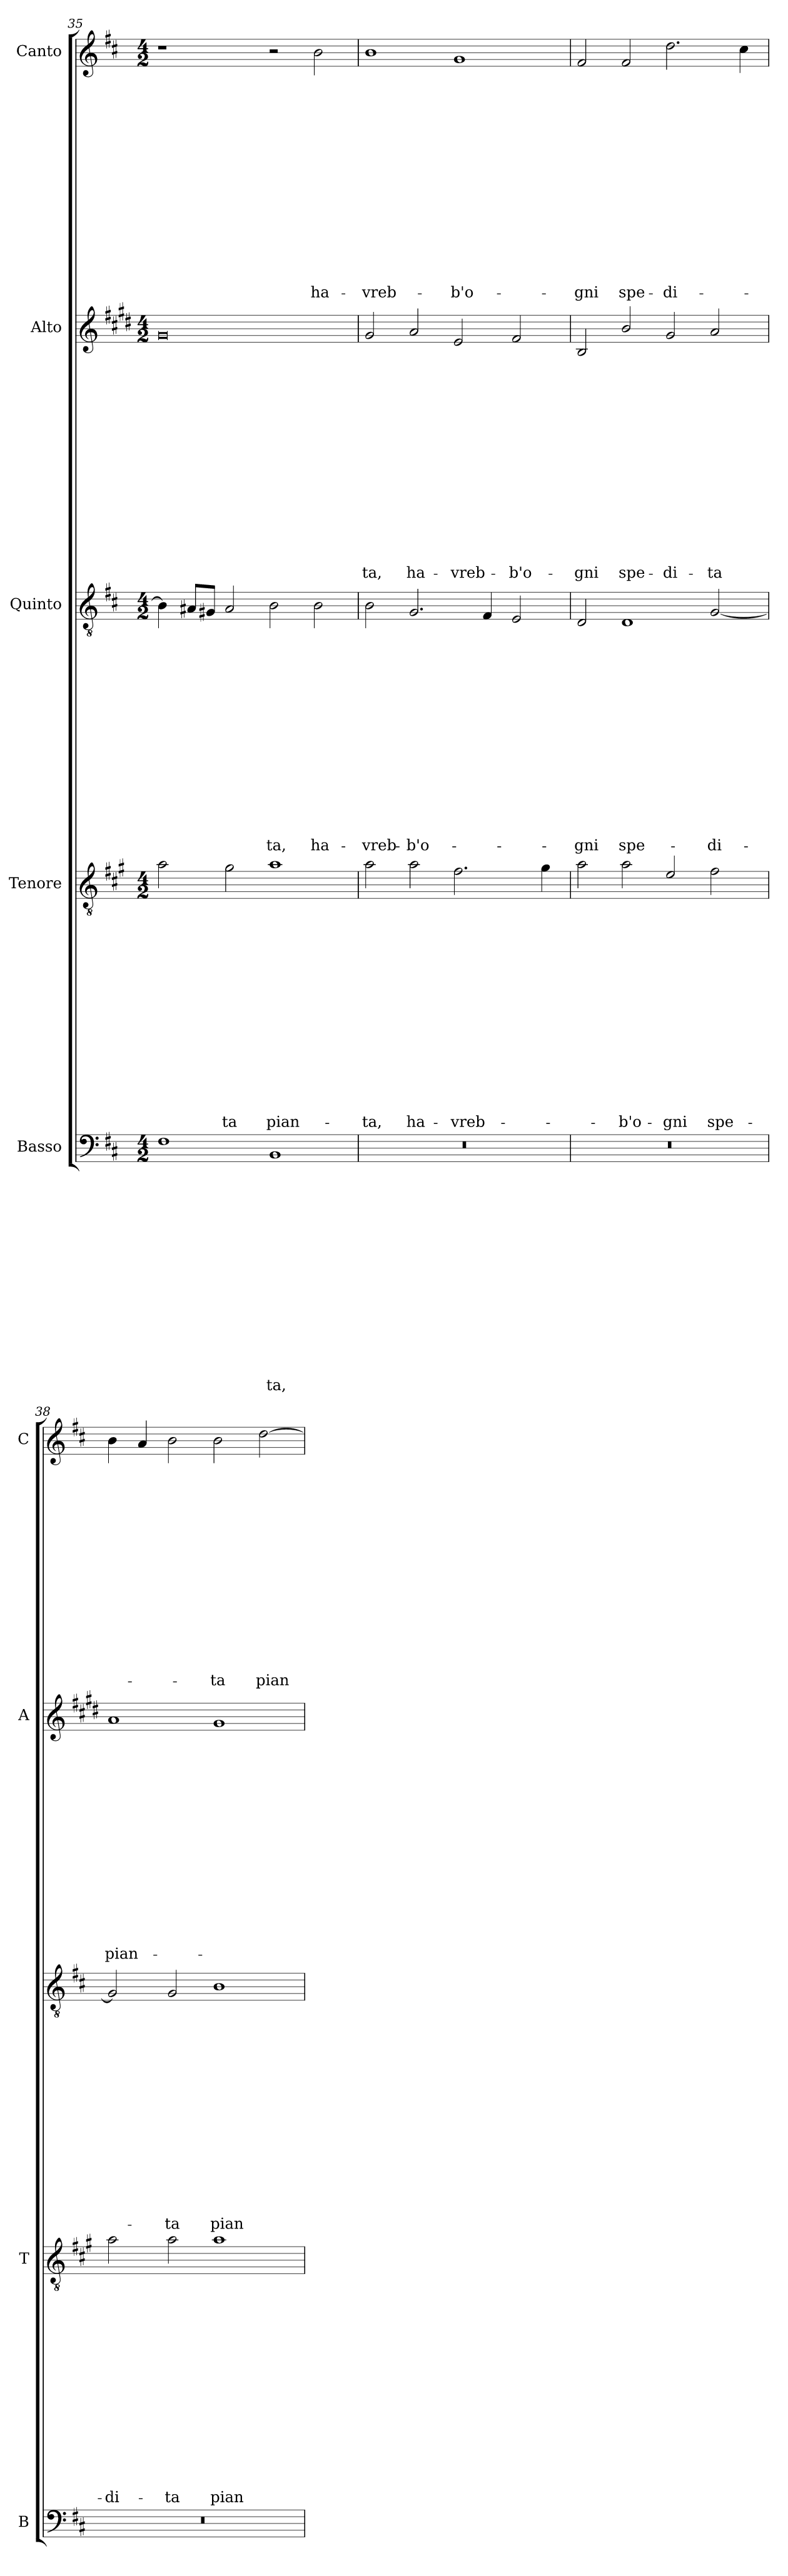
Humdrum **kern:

**kern	**text	**text	**text	**text	**text	**text	**text	**text	**text	**text	**text	**text	**text	**text	**text	**kern	**text	**text	**text	**text	**text	**text	**text	**text	**text	**text	**text	**text	**text	**text	**text	**kern	**text	**text	**text	**text	**text	**text	**text	**text	**text	**text	**text	**text	**text	**text	**text	**kern	**text	**text	**text	**text	**text	**text	**text	**text	**text	**text	**text	**text	**text	**text	**text	**kern	**text	**text	**text	**text	**text	**text	**text	**text	**text	**text	**text	**text	**text	**text	**text
*part5	*part5	*part5	*part5	*part5	*part5	*part5	*part5	*part5	*part5	*part5	*part5	*part5	*part5	*part5	*part5	*part4	*part4	*part4	*part4	*part4	*part4	*part4	*part4	*part4	*part4	*part4	*part4	*part4	*part4	*part4	*part4	*part3	*part3	*part3	*part3	*part3	*part3	*part3	*part3	*part3	*part3	*part3	*part3	*part3	*part3	*part3	*part3	*part2	*part2	*part2	*part2	*part2	*part2	*part2	*part2	*part2	*part2	*part2	*part2	*part2	*part2	*part2	*part2	*part1	*part1	*part1	*part1	*part1	*part1	*part1	*part1	*part1	*part1	*part1	*part1	*part1	*part1	*part1	*part1
*staff5	*staff5	*staff5	*staff5	*staff5	*staff5	*staff5	*staff5	*staff5	*staff5	*staff5	*staff5	*staff5	*staff5	*staff5	*staff5	*staff4	*staff4	*staff4	*staff4	*staff4	*staff4	*staff4	*staff4	*staff4	*staff4	*staff4	*staff4	*staff4	*staff4	*staff4	*staff4	*staff3	*staff3	*staff3	*staff3	*staff3	*staff3	*staff3	*staff3	*staff3	*staff3	*staff3	*staff3	*staff3	*staff3	*staff3	*staff3	*staff2	*staff2	*staff2	*staff2	*staff2	*staff2	*staff2	*staff2	*staff2	*staff2	*staff2	*staff2	*staff2	*staff2	*staff2	*staff2	*staff1	*staff1	*staff1	*staff1	*staff1	*staff1	*staff1	*staff1	*staff1	*staff1	*staff1	*staff1	*staff1	*staff1	*staff1	*staff1
*I"Basso	*	*	*	*	*	*	*	*	*	*	*	*	*	*	*	*I"Tenore	*	*	*	*	*	*	*	*	*	*	*	*	*	*	*	*I"Quinto	*	*	*	*	*	*	*	*	*	*	*	*	*	*	*	*I"Alto	*	*	*	*	*	*	*	*	*	*	*	*	*	*	*	*I"Canto	*	*	*	*	*	*	*	*	*	*	*	*	*	*	*
*I'B	*	*	*	*	*	*	*	*	*	*	*	*	*	*	*	*I'T	*	*	*	*	*	*	*	*	*	*	*	*	*	*	*	*	*	*	*	*	*	*	*	*	*	*	*	*	*	*	*	*I'A	*	*	*	*	*	*	*	*	*	*	*	*	*	*	*	*I'C	*	*	*	*	*	*	*	*	*	*	*	*	*	*	*
*clefF4	*	*	*	*	*	*	*	*	*	*	*	*	*	*	*	*clefGv2	*	*	*	*	*	*	*	*	*	*	*	*	*	*	*	*clefGv2	*	*	*	*	*	*	*	*	*	*	*	*	*	*	*	*clefG2	*	*	*	*	*	*	*	*	*	*	*	*	*	*	*	*clefG2	*	*	*	*	*	*	*	*	*	*	*	*	*	*	*
*	*	*	*	*	*	*	*	*	*	*	*	*	*	*	*	*ITrd4c7	*	*	*	*	*	*	*	*	*	*	*	*	*	*	*	*	*	*	*	*	*	*	*	*	*	*	*	*	*	*	*	*ITrd1c2	*	*	*	*	*	*	*	*	*	*	*	*	*	*	*	*	*	*	*	*	*	*	*	*	*	*	*	*	*	*	*
*k[f#c#]	*	*	*	*	*	*	*	*	*	*	*	*	*	*	*	*k[f#c#]	*	*	*	*	*	*	*	*	*	*	*	*	*	*	*	*k[f#c#]	*	*	*	*	*	*	*	*	*	*	*	*	*	*	*	*k[f#c#]	*	*	*	*	*	*	*	*	*	*	*	*	*	*	*	*k[f#c#]	*	*	*	*	*	*	*	*	*	*	*	*	*	*	*
*D:	*	*	*	*	*	*	*	*	*	*	*	*	*	*	*	*D:	*	*	*	*	*	*	*	*	*	*	*	*	*	*	*	*D:	*	*	*	*	*	*	*	*	*	*	*	*	*	*	*	*D:	*	*	*	*	*	*	*	*	*	*	*	*	*	*	*	*D:	*	*	*	*	*	*	*	*	*	*	*	*	*	*	*
*M4/2	*	*	*	*	*	*	*	*	*	*	*	*	*	*	*	*M4/2	*	*	*	*	*	*	*	*	*	*	*	*	*	*	*	*M4/2	*	*	*	*	*	*	*	*	*	*	*	*	*	*	*	*M4/2	*	*	*	*	*	*	*	*	*	*	*	*	*	*	*	*M4/2	*	*	*	*	*	*	*	*	*	*	*	*	*	*	*
=35	=35	=35	=35	=35	=35	=35	=35	=35	=35	=35	=35	=35	=35	=35	=35	=35	=35	=35	=35	=35	=35	=35	=35	=35	=35	=35	=35	=35	=35	=35	=35	=35	=35	=35	=35	=35	=35	=35	=35	=35	=35	=35	=35	=35	=35	=35	=35	=35	=35	=35	=35	=35	=35	=35	=35	=35	=35	=35	=35	=35	=35	=35	=35	=35	=35	=35	=35	=35	=35	=35	=35	=35	=35	=35	=35	=35	=35	=35	=35
1F#	.	.	.	.	.	.	.	.	.	.	.	.	.	.	.	2d\	.	.	.	.	.	.	.	.	.	.	.	.	.	.	.	4B\]	.	.	.	.	.	.	.	.	.	.	.	.	.	.	.	0f#	.	.	.	.	.	.	.	.	.	.	.	.	.	.	.	1r	.	.	.	.	.	.	.	.	.	.	.	.	.	.	.
.	.	.	.	.	.	.	.	.	.	.	.	.	.	.	.	.	.	.	.	.	.	.	.	.	.	.	.	.	.	.	.	8A#X/L	.	.	.	.	.	.	.	.	.	.	.	.	.	.	.	.	.	.	.	.	.	.	.	.	.	.	.	.	.	.	.	.	.	.	.	.	.	.	.	.	.	.	.	.	.	.	.
.	.	.	.	.	.	.	.	.	.	.	.	.	.	.	.	.	.	.	.	.	.	.	.	.	.	.	.	.	.	.	.	8G#X/J	.	.	.	.	.	.	.	.	.	.	.	.	.	.	.	.	.	.	.	.	.	.	.	.	.	.	.	.	.	.	.	.	.	.	.	.	.	.	.	.	.	.	.	.	.	.	.
!	!	!	!	!	!	!	!	!	!	!	!	!	!	!	!	!	!	!	!	!	!	!	!	!	!	!	!	!	!	!	!LO:LY:b	!	!	!	!	!	!	!	!	!	!	!	!	!	!	!	!	!	!	!	!	!	!	!	!	!	!	!	!	!	!	!	!	!	!	!	!	!	!	!	!	!	!	!	!	!	!	!	!
.	.	.	.	.	.	.	.	.	.	.	.	.	.	.	.	2c#\	.	.	.	.	.	.	.	.	.	.	.	.	.	.	-ta	2A#/	.	.	.	.	.	.	.	.	.	.	.	.	.	.	.	.	.	.	.	.	.	.	.	.	.	.	.	.	.	.	.	.	.	.	.	.	.	.	.	.	.	.	.	.	.	.	.
!	!	!	!	!	!	!	!	!	!	!	!	!	!	!	!LO:LY:b	!	!	!	!	!	!	!	!	!	!	!	!	!	!	!	!LO:LY:b	!	!	!	!	!	!	!	!	!	!	!	!	!	!	!	!LO:LY:b	!	!	!	!	!	!	!	!	!	!	!	!	!	!	!	!	!	!	!	!	!	!	!	!	!	!	!	!	!	!	!	!
1BB	.	.	.	.	.	.	.	.	.	.	.	.	.	.	-ta,	1d	.	.	.	.	.	.	.	.	.	.	.	.	.	.	pian-	2B\	.	.	.	.	.	.	.	.	.	.	.	.	.	.	-ta,	.	.	.	.	.	.	.	.	.	.	.	.	.	.	.	.	2r	.	.	.	.	.	.	.	.	.	.	.	.	.	.	.
!	!	!	!	!	!	!	!	!	!	!	!	!	!	!	!	!	!	!	!	!	!	!	!	!	!	!	!	!	!	!	!	!	!	!	!	!	!	!	!	!	!	!	!	!	!	!	!LO:LY:b	!	!	!	!	!	!	!	!	!	!	!	!	!	!	!	!	!	!	!	!	!	!	!	!	!	!	!	!	!	!	!	!LO:LY:b
.	.	.	.	.	.	.	.	.	.	.	.	.	.	.	.	.	.	.	.	.	.	.	.	.	.	.	.	.	.	.	.	2B\	.	.	.	.	.	.	.	.	.	.	.	.	.	.	ha-	.	.	.	.	.	.	.	.	.	.	.	.	.	.	.	.	2b\	.	.	.	.	.	.	.	.	.	.	.	.	.	.	ha-
!!LO:LB:g=z
=36	=36	=36	=36	=36	=36	=36	=36	=36	=36	=36	=36	=36	=36	=36	=36	=36	=36	=36	=36	=36	=36	=36	=36	=36	=36	=36	=36	=36	=36	=36	=36	=36	=36	=36	=36	=36	=36	=36	=36	=36	=36	=36	=36	=36	=36	=36	=36	=36	=36	=36	=36	=36	=36	=36	=36	=36	=36	=36	=36	=36	=36	=36	=36	=36	=36	=36	=36	=36	=36	=36	=36	=36	=36	=36	=36	=36	=36	=36	=36
!	!	!	!	!	!	!	!	!	!	!	!	!	!	!	!	!	!	!	!	!	!	!	!	!	!	!	!	!	!	!	!LO:LY:b	!	!	!	!	!	!	!	!	!	!	!	!	!	!	!	!LO:LY:b	!	!	!	!	!	!	!	!	!	!	!	!	!	!	!	!LO:LY:b	!	!	!	!	!	!	!	!	!	!	!	!	!	!	!	!LO:LY:b
0r	.	.	.	.	.	.	.	.	.	.	.	.	.	.	.	2d\	.	.	.	.	.	.	.	.	.	.	.	.	.	.	-ta,	2B\	.	.	.	.	.	.	.	.	.	.	.	.	.	.	-vreb-	2f#/	.	.	.	.	.	.	.	.	.	.	.	.	.	.	-ta,	1b	.	.	.	.	.	.	.	.	.	.	.	.	.	.	-vreb-
!	!	!	!	!	!	!	!	!	!	!	!	!	!	!	!	!	!	!	!	!	!	!	!	!	!	!	!	!	!	!	!LO:LY:b	!	!	!	!	!	!	!	!	!	!	!	!	!	!	!	!LO:LY:b	!	!	!	!	!	!	!	!	!	!	!	!	!	!	!	!LO:LY:b	!	!	!	!	!	!	!	!	!	!	!	!	!	!	!	!
.	.	.	.	.	.	.	.	.	.	.	.	.	.	.	.	2d\	.	.	.	.	.	.	.	.	.	.	.	.	.	.	ha-	2.G/	.	.	.	.	.	.	.	.	.	.	.	.	.	.	-b'o-	2g/	.	.	.	.	.	.	.	.	.	.	.	.	.	.	ha-	.	.	.	.	.	.	.	.	.	.	.	.	.	.	.	.
!	!	!	!	!	!	!	!	!	!	!	!	!	!	!	!	!	!	!	!	!	!	!	!	!	!	!	!	!	!	!	!LO:LY:b	!	!	!	!	!	!	!	!	!	!	!	!	!	!	!	!	!	!	!	!	!	!	!	!	!	!	!	!	!	!	!	!LO:LY:b	!	!	!	!	!	!	!	!	!	!	!	!	!	!	!	!LO:LY:b
.	.	.	.	.	.	.	.	.	.	.	.	.	.	.	.	2.B\	.	.	.	.	.	.	.	.	.	.	.	.	.	.	-vreb-	.	.	.	.	.	.	.	.	.	.	.	.	.	.	.	.	2d/	.	.	.	.	.	.	.	.	.	.	.	.	.	.	-vreb-	1g	.	.	.	.	.	.	.	.	.	.	.	.	.	.	-b'o-
.	.	.	.	.	.	.	.	.	.	.	.	.	.	.	.	.	.	.	.	.	.	.	.	.	.	.	.	.	.	.	.	4F#/	.	.	.	.	.	.	.	.	.	.	.	.	.	.	.	.	.	.	.	.	.	.	.	.	.	.	.	.	.	.	.	.	.	.	.	.	.	.	.	.	.	.	.	.	.	.	.
!	!	!	!	!	!	!	!	!	!	!	!	!	!	!	!	!	!	!	!	!	!	!	!	!	!	!	!	!	!	!	!	!	!	!	!	!	!	!	!	!	!	!	!	!	!	!	!	!	!	!	!	!	!	!	!	!	!	!	!	!	!	!	!LO:LY:b	!	!	!	!	!	!	!	!	!	!	!	!	!	!	!	!
.	.	.	.	.	.	.	.	.	.	.	.	.	.	.	.	.	.	.	.	.	.	.	.	.	.	.	.	.	.	.	.	2E/	.	.	.	.	.	.	.	.	.	.	.	.	.	.	.	2e/	.	.	.	.	.	.	.	.	.	.	.	.	.	.	-b'o-	.	.	.	.	.	.	.	.	.	.	.	.	.	.	.	.
.	.	.	.	.	.	.	.	.	.	.	.	.	.	.	.	4c#\	.	.	.	.	.	.	.	.	.	.	.	.	.	.	.	.	.	.	.	.	.	.	.	.	.	.	.	.	.	.	.	.	.	.	.	.	.	.	.	.	.	.	.	.	.	.	.	.	.	.	.	.	.	.	.	.	.	.	.	.	.	.	.
=37	=37	=37	=37	=37	=37	=37	=37	=37	=37	=37	=37	=37	=37	=37	=37	=37	=37	=37	=37	=37	=37	=37	=37	=37	=37	=37	=37	=37	=37	=37	=37	=37	=37	=37	=37	=37	=37	=37	=37	=37	=37	=37	=37	=37	=37	=37	=37	=37	=37	=37	=37	=37	=37	=37	=37	=37	=37	=37	=37	=37	=37	=37	=37	=37	=37	=37	=37	=37	=37	=37	=37	=37	=37	=37	=37	=37	=37	=37	=37
!	!	!	!	!	!	!	!	!	!	!	!	!	!	!	!	!	!	!	!	!	!	!	!	!	!	!	!	!	!	!	!	!	!	!	!	!	!	!	!	!	!	!	!	!	!	!	!LO:LY:b	!	!	!	!	!	!	!	!	!	!	!	!	!	!	!	!LO:LY:b	!	!	!	!	!	!	!	!	!	!	!	!	!	!	!	!LO:LY:b
0r	.	.	.	.	.	.	.	.	.	.	.	.	.	.	.	2d\	.	.	.	.	.	.	.	.	.	.	.	.	.	.	.	2D/	.	.	.	.	.	.	.	.	.	.	.	.	.	.	-gni	2A/	.	.	.	.	.	.	.	.	.	.	.	.	.	.	-gni	2f#/	.	.	.	.	.	.	.	.	.	.	.	.	.	.	-gni
!	!	!	!	!	!	!	!	!	!	!	!	!	!	!	!	!	!	!	!	!	!	!	!	!	!	!	!	!	!	!	!LO:LY:b	!	!	!	!	!	!	!	!	!	!	!	!	!	!	!	!LO:LY:b	!	!	!	!	!	!	!	!	!	!	!	!	!	!	!	!LO:LY:b	!	!	!	!	!	!	!	!	!	!	!	!	!	!	!	!LO:LY:b
.	.	.	.	.	.	.	.	.	.	.	.	.	.	.	.	2d\	.	.	.	.	.	.	.	.	.	.	.	.	.	.	-b'o-	1D	.	.	.	.	.	.	.	.	.	.	.	.	.	.	spe-	2a/	.	.	.	.	.	.	.	.	.	.	.	.	.	.	spe-	2f#/	.	.	.	.	.	.	.	.	.	.	.	.	.	.	spe-
!	!	!	!	!	!	!	!	!	!	!	!	!	!	!	!	!	!	!	!	!	!	!	!	!	!	!	!	!	!	!	!LO:LY:b	!	!	!	!	!	!	!	!	!	!	!	!	!	!	!	!	!	!	!	!	!	!	!	!	!	!	!	!	!	!	!	!LO:LY:b	!	!	!	!	!	!	!	!	!	!	!	!	!	!	!	!LO:LY:b
.	.	.	.	.	.	.	.	.	.	.	.	.	.	.	.	2A/	.	.	.	.	.	.	.	.	.	.	.	.	.	.	-gni	.	.	.	.	.	.	.	.	.	.	.	.	.	.	.	.	2f#/	.	.	.	.	.	.	.	.	.	.	.	.	.	.	-di-	2.dd\	.	.	.	.	.	.	.	.	.	.	.	.	.	.	-di-
!	!	!	!	!	!	!	!	!	!	!	!	!	!	!	!	!	!	!	!	!	!	!	!	!	!	!	!	!	!	!	!LO:LY:b	!	!	!	!	!	!	!	!	!	!	!	!	!	!	!	!LO:LY:b	!	!	!	!	!	!	!	!	!	!	!	!	!	!	!	!LO:LY:b	!	!	!	!	!	!	!	!	!	!	!	!	!	!	!	!
.	.	.	.	.	.	.	.	.	.	.	.	.	.	.	.	2B\	.	.	.	.	.	.	.	.	.	.	.	.	.	.	spe-	[2G/	.	.	.	.	.	.	.	.	.	.	.	.	.	.	-di-	2g/	.	.	.	.	.	.	.	.	.	.	.	.	.	.	-ta	.	.	.	.	.	.	.	.	.	.	.	.	.	.	.	.
.	.	.	.	.	.	.	.	.	.	.	.	.	.	.	.	.	.	.	.	.	.	.	.	.	.	.	.	.	.	.	.	.	.	.	.	.	.	.	.	.	.	.	.	.	.	.	.	.	.	.	.	.	.	.	.	.	.	.	.	.	.	.	.	4cc#\	.	.	.	.	.	.	.	.	.	.	.	.	.	.	.
=38	=38	=38	=38	=38	=38	=38	=38	=38	=38	=38	=38	=38	=38	=38	=38	=38	=38	=38	=38	=38	=38	=38	=38	=38	=38	=38	=38	=38	=38	=38	=38	=38	=38	=38	=38	=38	=38	=38	=38	=38	=38	=38	=38	=38	=38	=38	=38	=38	=38	=38	=38	=38	=38	=38	=38	=38	=38	=38	=38	=38	=38	=38	=38	=38	=38	=38	=38	=38	=38	=38	=38	=38	=38	=38	=38	=38	=38	=38	=38
!	!	!	!	!	!	!	!	!	!	!	!	!	!	!	!	!	!	!	!	!	!	!	!	!	!	!	!	!	!	!	!LO:LY:b	!	!	!	!	!	!	!	!	!	!	!	!	!	!	!	!	!	!	!	!	!	!	!	!	!	!	!	!	!	!	!	!LO:LY:b	!	!	!	!	!	!	!	!	!	!	!	!	!	!	!	!
0r	.	.	.	.	.	.	.	.	.	.	.	.	.	.	.	2d\	.	.	.	.	.	.	.	.	.	.	.	.	.	.	-di-	2G/]	.	.	.	.	.	.	.	.	.	.	.	.	.	.	.	1g	.	.	.	.	.	.	.	.	.	.	.	.	.	.	pian-	4b\	.	.	.	.	.	.	.	.	.	.	.	.	.	.	.
.	.	.	.	.	.	.	.	.	.	.	.	.	.	.	.	.	.	.	.	.	.	.	.	.	.	.	.	.	.	.	.	.	.	.	.	.	.	.	.	.	.	.	.	.	.	.	.	.	.	.	.	.	.	.	.	.	.	.	.	.	.	.	.	4a/	.	.	.	.	.	.	.	.	.	.	.	.	.	.	.
!	!	!	!	!	!	!	!	!	!	!	!	!	!	!	!	!	!	!	!	!	!	!	!	!	!	!	!	!	!	!	!LO:LY:b	!	!	!	!	!	!	!	!	!	!	!	!	!	!	!	!LO:LY:b	!	!	!	!	!	!	!	!	!	!	!	!	!	!	!	!	!	!	!	!	!	!	!	!	!	!	!	!	!	!	!	!
.	.	.	.	.	.	.	.	.	.	.	.	.	.	.	.	2d\	.	.	.	.	.	.	.	.	.	.	.	.	.	.	-ta	2G/	.	.	.	.	.	.	.	.	.	.	.	.	.	.	-ta	.	.	.	.	.	.	.	.	.	.	.	.	.	.	.	.	2b\	.	.	.	.	.	.	.	.	.	.	.	.	.	.	.
!	!	!	!	!	!	!	!	!	!	!	!	!	!	!	!	!	!	!	!	!	!	!	!	!	!	!	!	!	!	!	!LO:LY:b	!	!	!	!	!	!	!	!	!	!	!	!	!	!	!	!LO:LY:b	!	!	!	!	!	!	!	!	!	!	!	!	!	!	!	!	!	!	!	!	!	!	!	!	!	!	!	!	!	!	!	!LO:LY:b
.	.	.	.	.	.	.	.	.	.	.	.	.	.	.	.	1d	.	.	.	.	.	.	.	.	.	.	.	.	.	.	pian-	1B	.	.	.	.	.	.	.	.	.	.	.	.	.	.	pian-	1f#	.	.	.	.	.	.	.	.	.	.	.	.	.	.	.	2b\	.	.	.	.	.	.	.	.	.	.	.	.	.	.	-ta
!	!	!	!	!	!	!	!	!	!	!	!	!	!	!	!	!	!	!	!	!	!	!	!	!	!	!	!	!	!	!	!	!	!	!	!	!	!	!	!	!	!	!	!	!	!	!	!	!	!	!	!	!	!	!	!	!	!	!	!	!	!	!	!	!	!	!	!	!	!	!	!	!	!	!	!	!	!	!	!LO:LY:b
.	.	.	.	.	.	.	.	.	.	.	.	.	.	.	.	.	.	.	.	.	.	.	.	.	.	.	.	.	.	.	.	.	.	.	.	.	.	.	.	.	.	.	.	.	.	.	.	.	.	.	.	.	.	.	.	.	.	.	.	.	.	.	.	[2dd\	.	.	.	.	.	.	.	.	.	.	.	.	.	.	pian-
=	=	=	=	=	=	=	=	=	=	=	=	=	=	=	=	=	=	=	=	=	=	=	=	=	=	=	=	=	=	=	=	=	=	=	=	=	=	=	=	=	=	=	=	=	=	=	=	=	=	=	=	=	=	=	=	=	=	=	=	=	=	=	=	=	=	=	=	=	=	=	=	=	=	=	=	=	=	=	=
*-	*-	*-	*-	*-	*-	*-	*-	*-	*-	*-	*-	*-	*-	*-	*-	*-	*-	*-	*-	*-	*-	*-	*-	*-	*-	*-	*-	*-	*-	*-	*-	*-	*-	*-	*-	*-	*-	*-	*-	*-	*-	*-	*-	*-	*-	*-	*-	*-	*-	*-	*-	*-	*-	*-	*-	*-	*-	*-	*-	*-	*-	*-	*-	*-	*-	*-	*-	*-	*-	*-	*-	*-	*-	*-	*-	*-	*-	*-	*-
